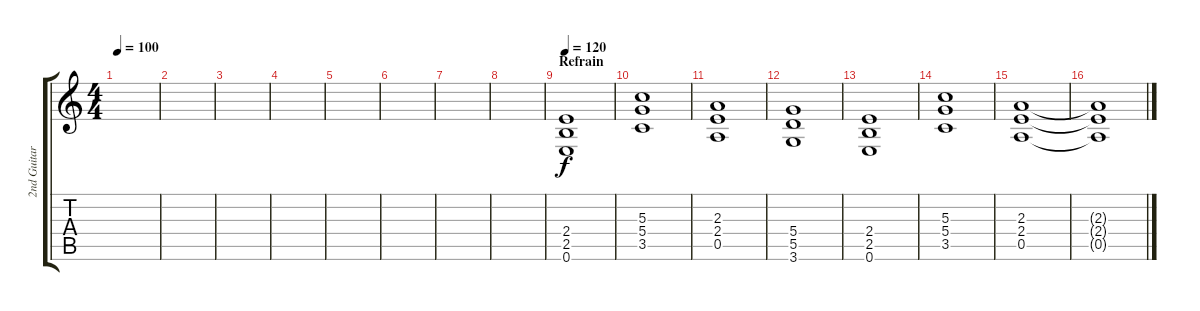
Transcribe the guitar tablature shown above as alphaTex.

\track ("2nd Guitar" "2nd Guitar") {instrument distortionguitar}
\staff {score tabs}
\tuning (E4 B3 G3 D3 A2 E2) {hide}
\ts (4 4)
\tempo 100
\clef g2
\ks c
|
|
|
|
|
|
|
|
\section ("" "Refrain")
\tempo 120
(2.4 2.5 0.6).1 |
(5.3 5.4 3.5).1 |
(2.3 2.4 0.5).1 |
(5.4 5.5 3.6).1 |
(2.4 2.5 0.6).1 |
(5.3 5.4 3.5).1 |
(2.3 2.4 0.5).1 |
(2.3{t} 2.4{t} 0.5{t}).1{volume 10}
